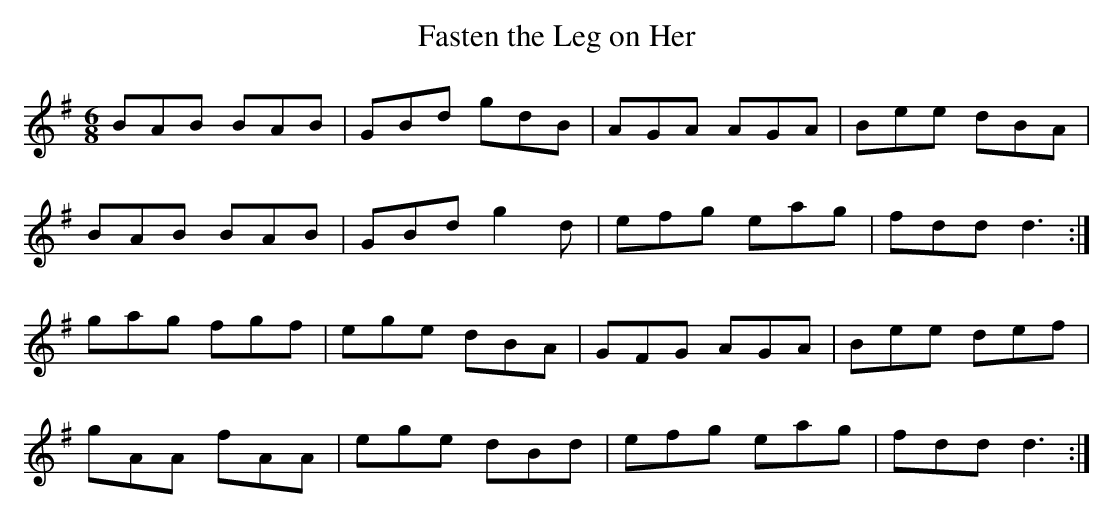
X:1
T:Fasten the Leg on Her
M:6/8
L:1/8
K:G
BAB BAB|GBd gdB|AGA AGA|Bee dBA|
BAB BAB|GBd g2 d|efg eag|fdd d3:|
gag fgf|ege dBA|GFG AGA|Bee def|
gAA fAA|ege dBd|efg eag|fdd d3:|
